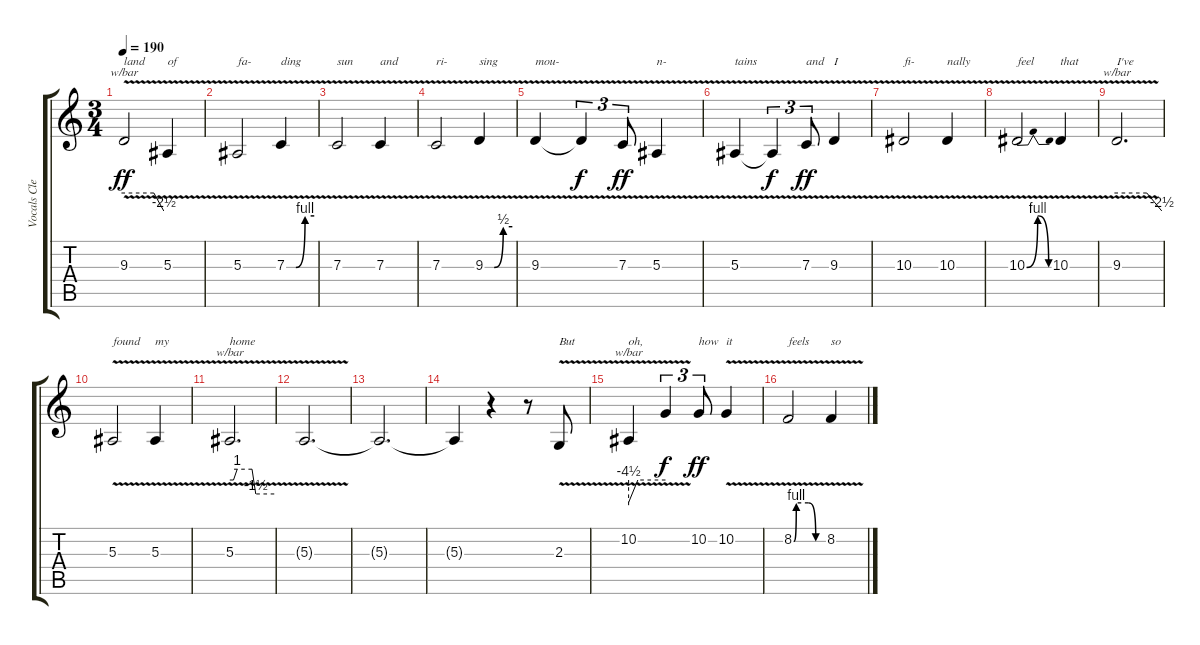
\track ("Vocals Clean (Jari)" "Vocals Cle") {instrument altosax}
\staff {score tabs}
\tuning (D4 A3 F3 C3 G2 C2) {hide}
\ts (3 4)
\tempo 190
\clef g2
\ks c
9.3{v}.2{tbe (custom default 0 0 45 0 60 -10) txt "land" dy ff} 5.3{v}.4{txt "of"} |
5.3{v}.2{txt "fa-"} 7.3{be (custom 0 0 20 0 40 4 60 4) v}.4{txt "ding"} |
7.3{v}.2{txt "sun"} 7.3{v}.4{txt "and"} |
7.3{v}.2{txt "ri-"} 9.3{be (custom 0 0 20 0 40 2 60 2) v}.4{txt "sing"} |
9.3{v}.4{txt "mou-"} 9.3{t}.4{tu (3 2) dy f} 7.3{v}.8{tu (3 2) dy ff} 5.3{v}.4{txt "n-"} |
5.3{v}.4{txt "tains"} 5.3{t}.4{tu (3 2) dy f} 7.3{v}.8{tu (3 2) txt "and" dy ff} 9.3{v}.4{txt "I"} |
10.3{v}.2{txt "fi-"} 10.3{v}.4{txt "nally"} |
10.3{be (bendrelease 0 0 10 4 30 4 60 0) v}.2{txt "feel"} 10.3{v}.4{txt "that"} |
9.3{v}.2{d tbe (custom default 0 0 40 0 60 -10) txt "I've"} |
5.3{v}.2{txt "found"} 5.3{v}.4{txt "my"} |
5.3{v}.2{d tbe (custom default 0 0 5 0 10 4 30 4 35 -6 60 -6) txt "home"} |
5.3{t}.2{d} |
5.3{t}.2{d} |
5.3{t}.4 r.4 r.8 2.3{v}.8{txt "But"} |
10.2{v}.4{tbe (custom default 0 -18 15 0 60 0) txt "oh,"} 10.2{t}.4{tu (3 2) dy f} 10.2.8{tu (3 2) txt "how" dy ff} 10.2{v}.4{txt "it"} |
8.2{be (custom 0 0 5 4 30 4 45 0 60 0) v}.2{txt "feels"} 8.2{v}.4{txt "so"}
